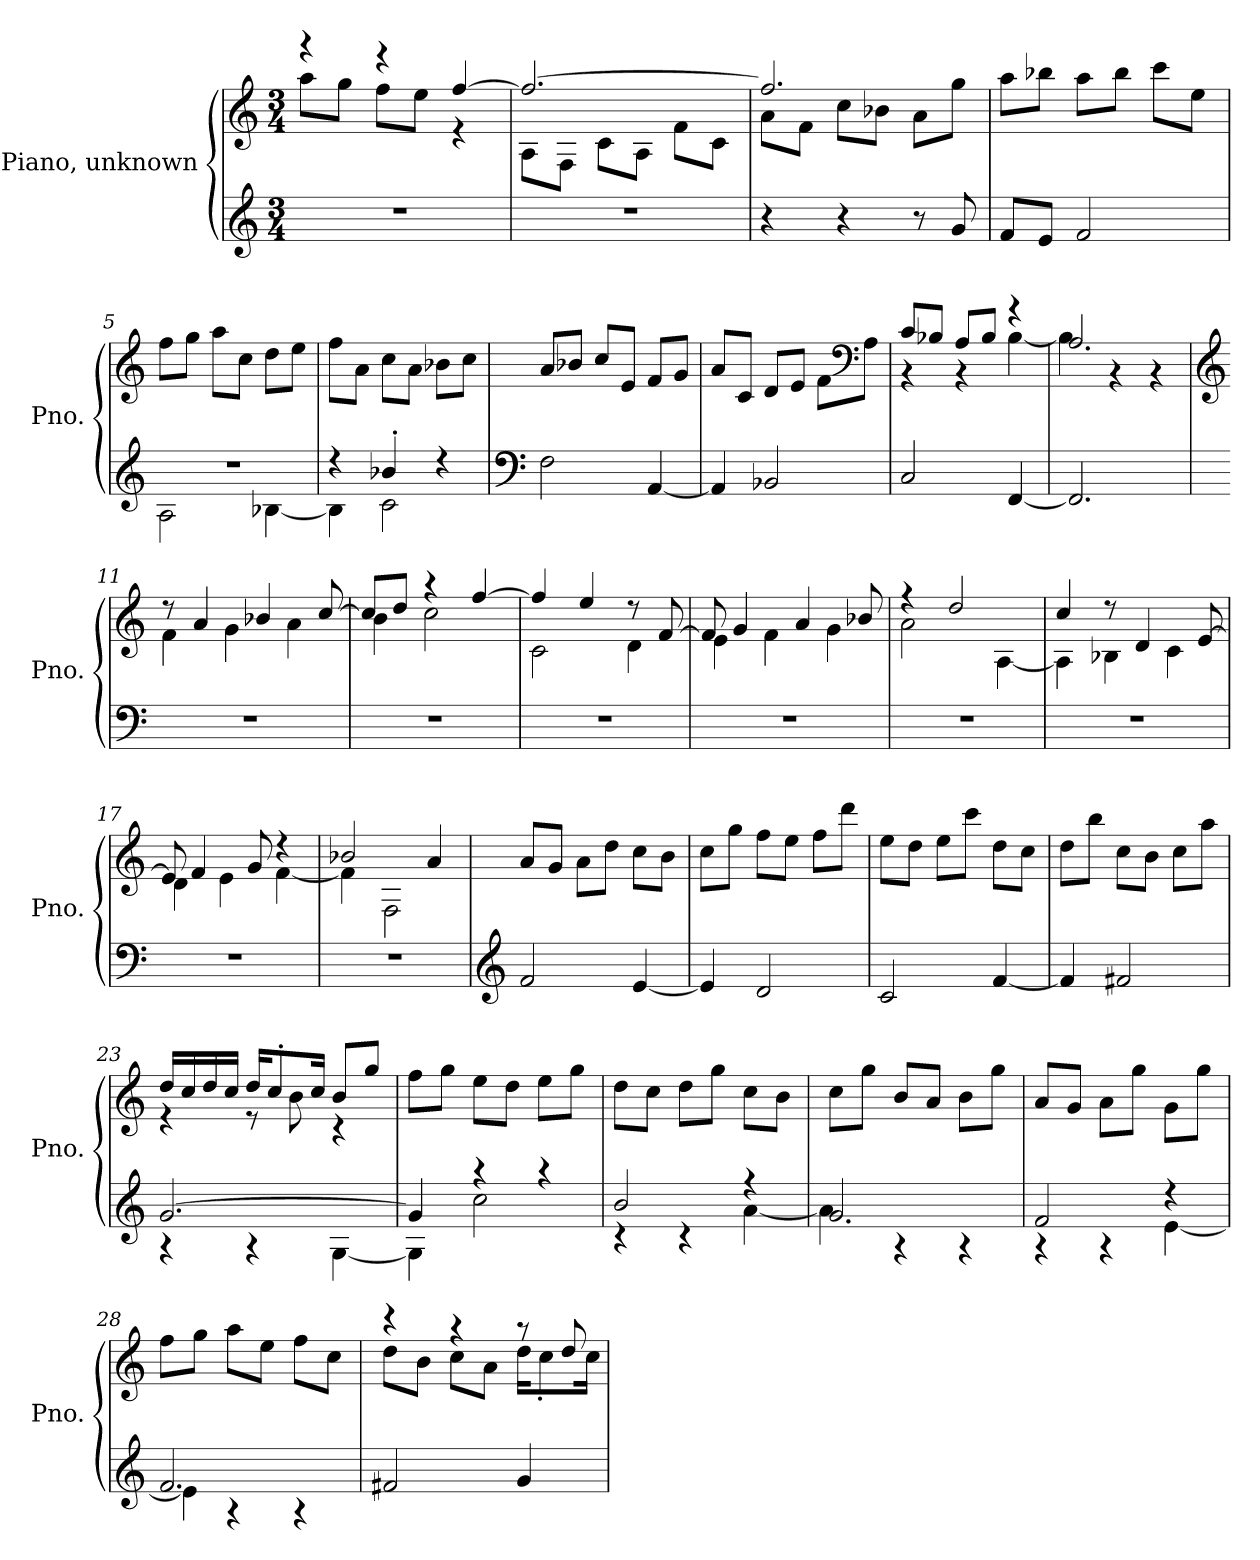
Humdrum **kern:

**kern	**kern
*part1	*part1
*staff2	*staff1
*I"Piano, unknown	*
*I'Pno.	*
*clefG2	*clefG2
*k[]	*k[]
*M3/4	*M3/4
*MM201	*MM201
=1	=1
*	*^
2.r	4r	8aa\L
.	.	8gg\J
.	4r	8ff\L
.	.	8ee\J
.	[4ff/	4r
=2	=2	=2
2.r	2.ff/_	8A\L
.	.	8F\J
.	.	8c\L
.	.	8A\J
.	.	8f\L
.	.	8c\J
=3	=3	=3
4r	2.ff/]	8a\L
.	.	8f\J
4r	.	8cc\L
.	.	8b-X\J
8r	.	8a\L
8g/	.	8gg\J
*	*v	*v
=4	=4
8f/L	8aa\L
8e/J	8bb-X\J
2f/	8aa\L
.	8bb-\J
.	8ccc\L
.	8ee\J
=5	=5
*^	*
2.r	2A\	8ff\L
.	.	8gg\J
.	.	8aa\L
.	.	8cc\J
.	[4B-X\	8dd\L
.	.	8ee\J
!!LO:LB:g=z
=6	=6	=6
4r	4B-\]	8ff\L
.	.	8a\J
4b-X'/	2c\	8cc\L
.	.	8a\J
4r	.	8b-X\L
.	.	8cc\J
*v	*v	*
=7	=7
*clefF4	*
2F\	8a/L
.	8b-X/J
.	8cc/L
.	8e/J
[4AA/	8f/L
.	8g/J
=8	=8
4AA/]	8a/L
.	8c/J
2BB-X/	8d/L
.	8e/J
.	8f\L
*	*clefF4
.	8A\J
=9	=9
*	*^
2C/	8c/L	4r
.	8B-X/J	.
.	8A/L	4r
.	8B-/J	.
[4FF/	4r	[4B-\
=10	=10	=10
2.FF/]	2.A/	4B-\]
.	.	4r
.	.	4r
=11	=11	=11
*	*clefG2	*
2.r	8r	4f\
.	4a/	.
.	.	4g\
.	4b-X/	.
.	.	4a\
.	[8cc/	.
!!LO:LB:g=z	!!
=12	=12	=12
2.r	8cc/L]	4b\
.	8dd/J	.
.	4r	2cc\
.	[4ff/	.
=13	=13	=13
2.r	4ff/]	2c\
.	4ee/	.
.	8r	4d\
.	[8f/	.
=14	=14	=14
2.r	8f/]	4e\
.	4g/	.
.	.	4f\
.	4a/	.
.	.	4g\
.	8b-X/	.
=15	=15	=15
2.r	4r	2a\
.	2dd/	.
.	.	[4A\
=16	=16	=16
2.r	4cc/	4A\]
.	8r	4B-X\
.	4d/	.
.	.	4c\
.	[8e/	.
=17	=17	=17
2.r	8e/]	4d\
.	4f/	.
.	.	4e\
.	8g/	.
.	4r	[4f\
=18	=18	=18
2.r	2b-X/	4f\]
.	.	2F\
.	4a/	.
*	*v	*v
!!LO:LB:g=z
=19	=19
*clefG2	*
2f/	8a/L
.	8g/J
.	8a\L
.	8dd\J
[4e/	8cc\L
.	8b\J
=20	=20
4e/]	8cc\L
.	8gg\J
2d/	8ff\L
.	8ee\J
.	8ff\L
.	8ddd\J
=21	=21
2c/	8ee\L
.	8dd\J
.	8ee\L
.	8ccc\J
[4f/	8dd\L
.	8cc\J
=22	=22
4f/]	8dd\L
.	8bb\J
2f#X/	8cc\L
.	8b\J
.	8cc\L
.	8aa\J
=23	=23
*^	*^
[2.g/	4r	16dd/LL	4r
.	.	16cc/	.
.	.	16dd/	.
.	.	16cc/JJ	.
.	4r	16dd/KL	8r
.	.	8cc'/	.
.	.	.	8b\
.	.	16cc/Jk	.
.	[4G\	8b/L	4r
.	.	8gg/J	.
*	*	*v	*v
=24	=24	=24
4g/]	4G\]	8ff\L
.	.	8gg\J
4r	2cc\	8ee\L
.	.	8dd\J
4r	.	8ee\L
.	.	8gg\J
!!LO:LB:g=z
=25	=25	=25
2b/	4r	8dd\L
.	.	8cc\J
.	4r	8dd\L
.	.	8gg\J
4r	[4a\	8cc\L
.	.	8b\J
=26	=26	=26
2.g/	4a\]	8cc\L
.	.	8gg\J
.	4r	8b/L
.	.	8a/J
.	4r	8b\L
.	.	8gg\J
=27	=27	=27
2f/	4r	8a/L
.	.	8g/J
.	4r	8a\L
.	.	8gg\J
4r	[4e\	8g\L
.	.	8gg\J
=28	=28	=28
2.f/	4e\]	8ff\L
.	.	8gg\J
.	4r	8aa\L
.	.	8ee\J
.	4r	8ff\L
.	.	8cc\J
*v	*v	*
=29	=29
*	*^
2f#X/	4r	8dd\L
.	.	8b\J
.	4r	8cc\L
.	.	8a\J
4g/	8r	16dd\KL
.	.	8cc'\
.	8dd/	.
.	.	16cc\Jk
*	*v	*v
=	=
*-	*-
